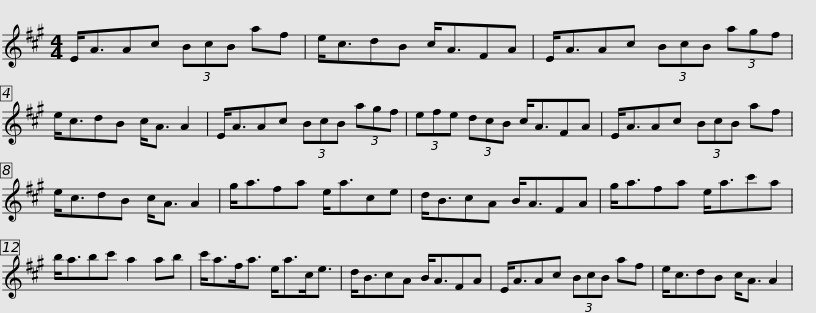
X:1
L:1/8
M:4/4
I:linebreak $
K:A
V:1 treble
V:1
 E<AAc (3BcB af | e<cdB c<AFA | E<AAc (3BcB (3agf | e<cdB c<A A2 |$ E<AAc (3BcB (3agf | %5
 (3efe (3dcB c<AFA | E<AAc (3BcB af | e<cdB c<A A2 |$ g<afa e<ace | d<BcA B<AFA | %10
 g<afa e<ac'a | b<abc' a2 ab |$ c'<af<a e<ac<e | d<BcA B<AFA | E<AAc (3BcB af | %15
 e<cdB c<A A2 | %16
